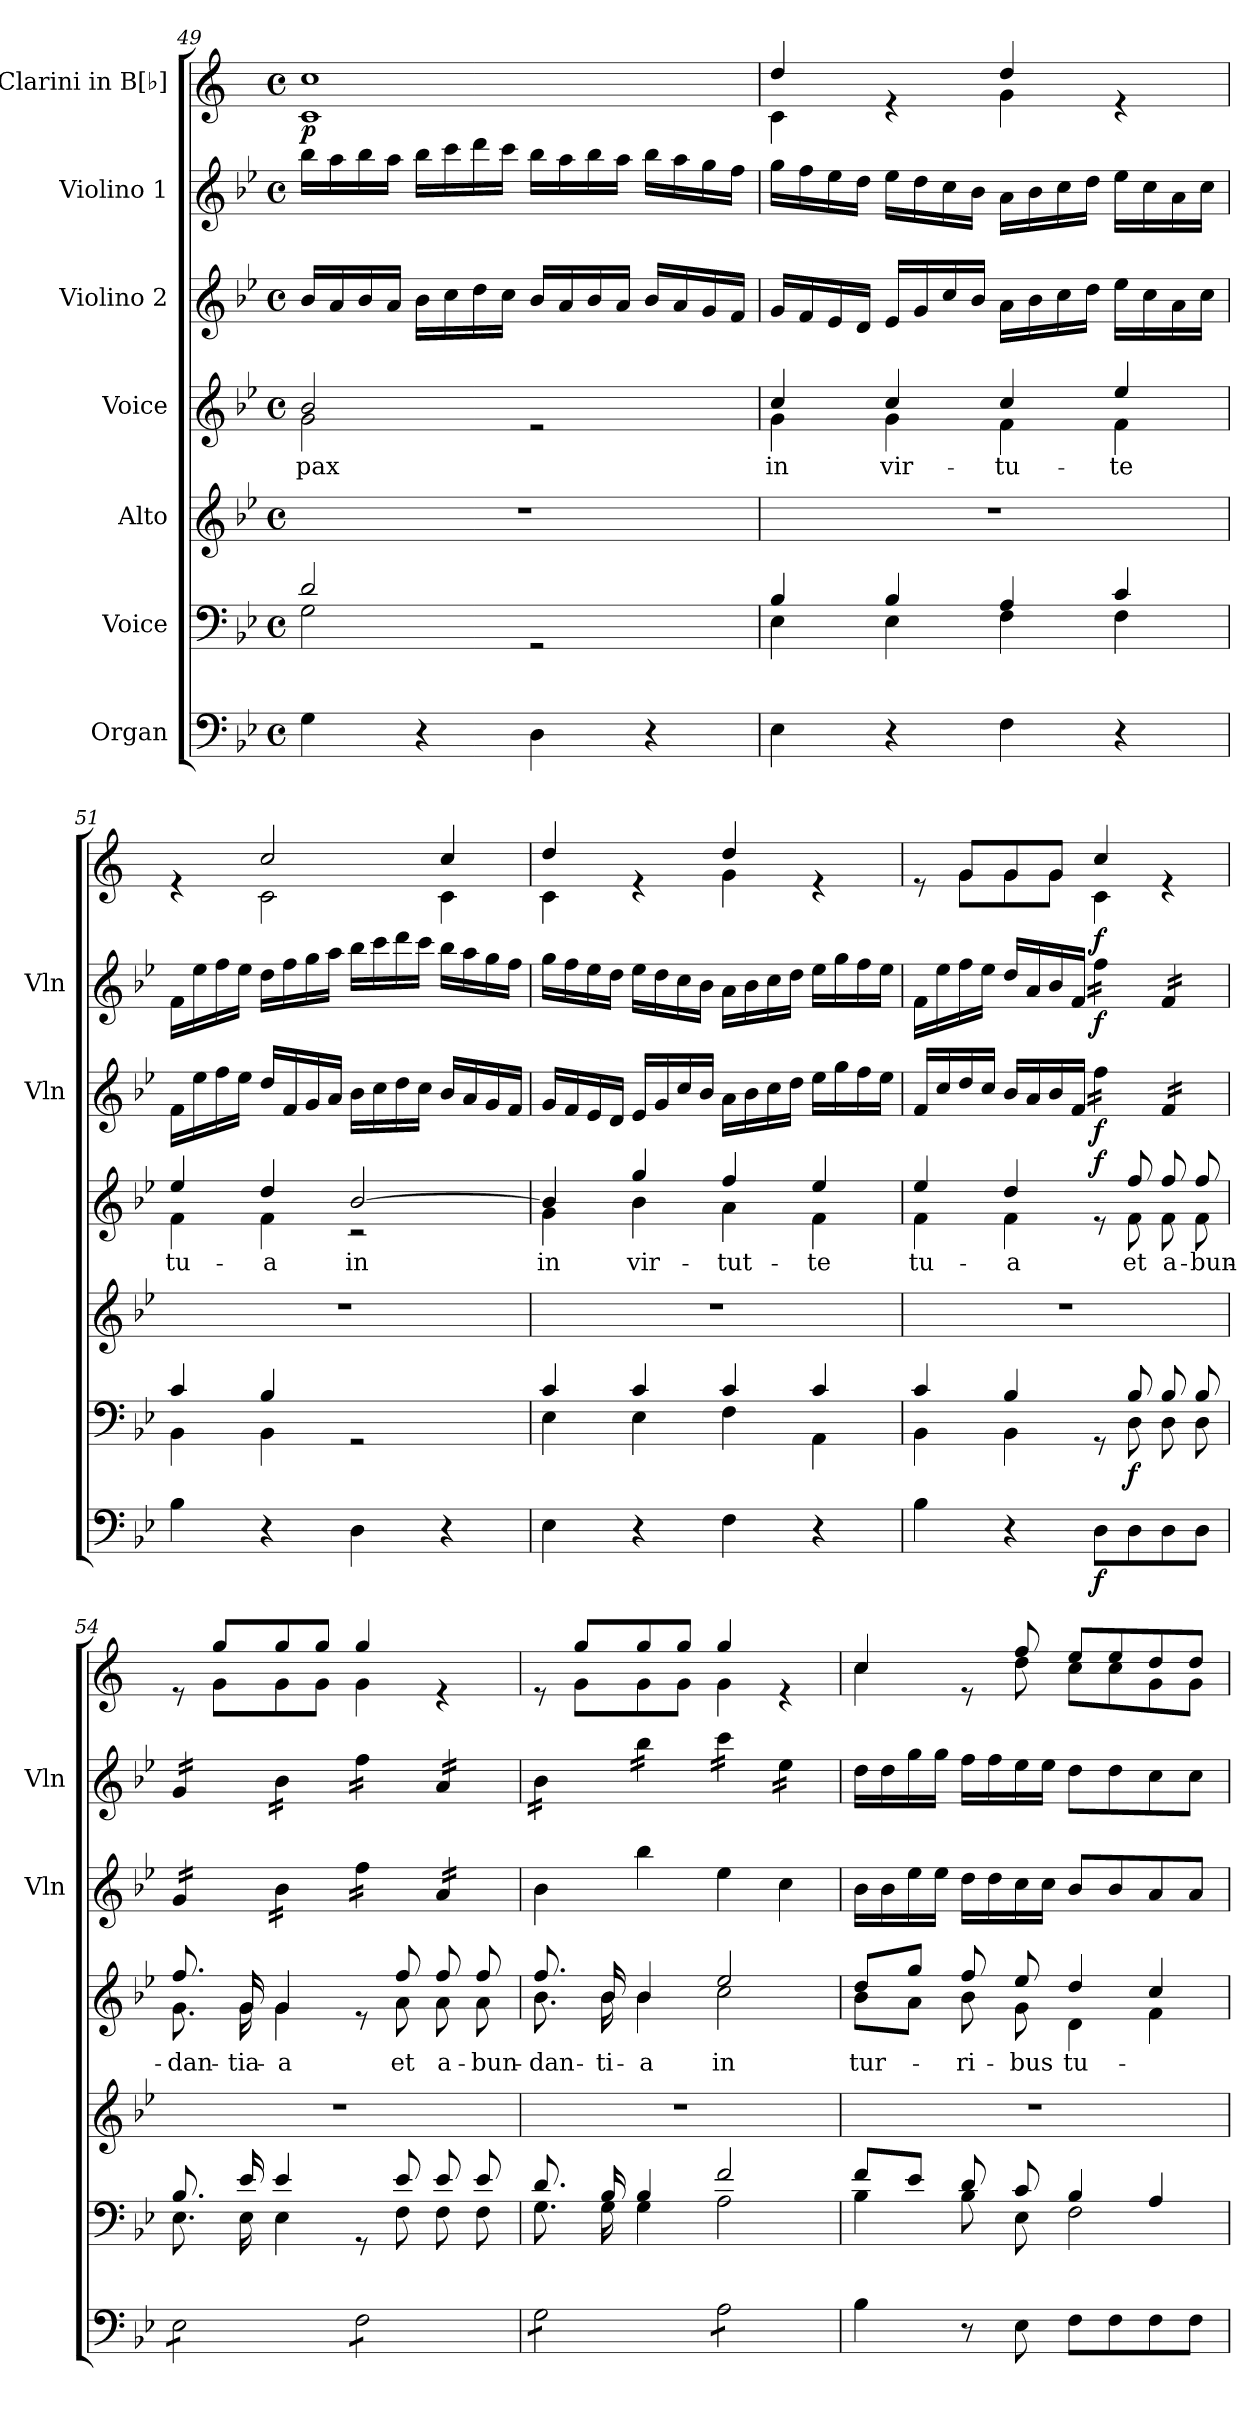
**kern	**dynam	**kern	**dynam	**kern	**kern	**text	**dynam	**kern	**dynam	**kern	**dynam	**kern	**dynam
*part7	*part7	*part6	*part6	*part5	*part4	*part4	*part4	*part3	*part3	*part2	*part2	*part1	*part1
*staff7	*staff7	*staff6	*staff6	*staff5	*staff4	*staff4	*staff4	*staff3	*staff3	*staff2	*staff2	*staff1	*staff1
*I"Organ	*	*I"Voice	*	*I"Alto	*I"Voice	*	*	*I"Violino 2	*	*I"Violino 1	*	*I"Clarini in B[♭]	*
*	*	*	*	*	*	*	*	*I'Vln	*	*I'Vln	*	*	*
!!LO:LB:g=z
*clefF4	*	*clefF4	*	*clefG2	*clefG2	*	*	*clefG2	*	*clefG2	*	*clefG2	*
*	*	*	*	*	*	*	*	*	*	*	*	*ITrd1c2	*
*k[b-e-]	*	*k[b-e-]	*	*k[b-e-]	*k[b-e-]	*	*	*k[b-e-]	*	*k[b-e-]	*	*k[b-e-]	*
*M4/4	*	*M4/4	*	*M4/4	*M4/4	*	*	*M4/4	*	*M4/4	*	*M4/4	*
*met(c)	*	*met(c)	*	*met(c)	*met(c)	*	*	*met(c)	*	*met(c)	*	*met(c)	*
=49	=49	=49	=49	=49	=49	=49	=49	=49	=49	=49	=49	=49	=49
*	*	*^	*	*	*	*	*	*	*	*	*	*	*
!	!	!	!	!	!	!	!LO:LY:b	!	!	!	!	!	!	!LO:DY:b
*	*	*	*	*	*	*^	*	*	*	*	*	*	*^	*
4G\	.	2d/	2G\	.	1r	2b-/	2g\	pax	.	16b-/LL	.	16bb-\LL	.	1b-	1B-	p
.	.	.	.	.	.	.	.	.	.	16a/	.	16aa\	.	.	.	.
.	.	.	.	.	.	.	.	.	.	16b-/	.	16bb-\	.	.	.	.
.	.	.	.	.	.	.	.	.	.	16a/JJ	.	16aa\JJ	.	.	.	.
4r	.	.	.	.	.	.	.	.	.	16b-\LL	.	16bb-\LL	.	.	.	.
.	.	.	.	.	.	.	.	.	.	16cc\	.	16ccc\	.	.	.	.
.	.	.	.	.	.	.	.	.	.	16dd\	.	16ddd\	.	.	.	.
.	.	.	.	.	.	.	.	.	.	16cc\JJ	.	16ccc\JJ	.	.	.	.
4D\	.	2rGG	2ryy	.	.	2re	2ryy	.	.	16b-/LL	.	16bb-\LL	.	.	.	.
.	.	.	.	.	.	.	.	.	.	16a/	.	16aa\	.	.	.	.
.	.	.	.	.	.	.	.	.	.	16b-/	.	16bb-\	.	.	.	.
.	.	.	.	.	.	.	.	.	.	16a/JJ	.	16aa\JJ	.	.	.	.
4r	.	.	.	.	.	.	.	.	.	16b-/LL	.	16bb-\LL	.	.	.	.
.	.	.	.	.	.	.	.	.	.	16a/	.	16aa\	.	.	.	.
.	.	.	.	.	.	.	.	.	.	16g/	.	16gg\	.	.	.	.
.	.	.	.	.	.	.	.	.	.	16f/JJ	.	16ff\JJ	.	.	.	.
=50	=50	=50	=50	=50	=50	=50	=50	=50	=50	=50	=50	=50	=50	=50	=50	=50
!	!	!	!	!	!	!	!	!LO:LY:b	!	!	!	!	!	!	!	!
4E-\	.	4B-/	4E-\	.	1r	4cc/	4g\	in	.	16g/LL	.	16gg\LL	.	4cc/	4B-\	.
.	.	.	.	.	.	.	.	.	.	16f/	.	16ff\	.	.	.	.
.	.	.	.	.	.	.	.	.	.	16e-/	.	16ee-\	.	.	.	.
.	.	.	.	.	.	.	.	.	.	16d/JJ	.	16dd\JJ	.	.	.	.
!	!	!	!	!	!	!	!	!LO:LY:b	!	!	!	!	!	!	!	!
4r	.	4B-/	4E-\	.	.	4cc/	4g\	vir-	.	16e-/LL	.	16ee-\LL	.	4re	4ryy	.
.	.	.	.	.	.	.	.	.	.	16g/	.	16dd\	.	.	.	.
.	.	.	.	.	.	.	.	.	.	16cc/	.	16cc\	.	.	.	.
.	.	.	.	.	.	.	.	.	.	16b-/JJ	.	16b-\JJ	.	.	.	.
!	!	!	!	!	!	!	!	!LO:LY:b	!	!	!	!	!	!	!	!
4F\	.	4A/	4F\	.	.	4cc/	4f\	-tu-	.	16a\LL	.	16a\LL	.	4cc/	4f\	.
.	.	.	.	.	.	.	.	.	.	16b-\	.	16b-\	.	.	.	.
.	.	.	.	.	.	.	.	.	.	16cc\	.	16cc\	.	.	.	.
.	.	.	.	.	.	.	.	.	.	16dd\JJ	.	16dd\JJ	.	.	.	.
!	!	!	!	!	!	!	!	!LO:LY:b	!	!	!	!	!	!	!	!
4r	.	4c/	4F\	.	.	4ee-/	4f\	-te	.	16ee-\LL	.	16ee-\LL	.	4re	4ryy	.
.	.	.	.	.	.	.	.	.	.	16cc\	.	16cc\	.	.	.	.
.	.	.	.	.	.	.	.	.	.	16a\	.	16a\	.	.	.	.
.	.	.	.	.	.	.	.	.	.	16cc\JJ	.	16cc\JJ	.	.	.	.
=51	=51	=51	=51	=51	=51	=51	=51	=51	=51	=51	=51	=51	=51	=51	=51	=51
!	!	!	!	!	!	!	!	!LO:LY:b	!	!	!	!	!	!	!	!
4B-\	.	4c/	4BB-\	.	1r	4ee-/	4f\	tu-	.	16f\LL	.	16f\LL	.	4re	4ryy	.
.	.	.	.	.	.	.	.	.	.	16ee-\	.	16ee-\	.	.	.	.
.	.	.	.	.	.	.	.	.	.	16ff\	.	16ff\	.	.	.	.
.	.	.	.	.	.	.	.	.	.	16ee-\JJ	.	16ee-\JJ	.	.	.	.
!	!	!	!	!	!	!	!	!LO:LY:b	!	!	!	!	!	!	!	!
4r	.	4B-/	4BB-\	.	.	4dd/	4f\	-a	.	16dd/LL	.	16dd\LL	.	2b-/	2B-\	.
.	.	.	.	.	.	.	.	.	.	16f/	.	16ff\	.	.	.	.
.	.	.	.	.	.	.	.	.	.	16g/	.	16gg\	.	.	.	.
.	.	.	.	.	.	.	.	.	.	16a/JJ	.	16aa\JJ	.	.	.	.
!	!	!	!	!	!	!	!	!LO:LY:b	!	!	!	!	!	!	!	!
4D\	.	2rGG	2ryy	.	.	[2b-/	2r	in	.	16b-\LL	.	16bb-\LL	.	.	.	.
.	.	.	.	.	.	.	.	.	.	16cc\	.	16ccc\	.	.	.	.
.	.	.	.	.	.	.	.	.	.	16dd\	.	16ddd\	.	.	.	.
.	.	.	.	.	.	.	.	.	.	16cc\JJ	.	16ccc\JJ	.	.	.	.
4r	.	.	.	.	.	.	.	.	.	16b-/LL	.	16bb-\LL	.	4b-/	4B-\	.
.	.	.	.	.	.	.	.	.	.	16a/	.	16aa\	.	.	.	.
.	.	.	.	.	.	.	.	.	.	16g/	.	16gg\	.	.	.	.
.	.	.	.	.	.	.	.	.	.	16f/JJ	.	16ff\JJ	.	.	.	.
!!LO:PB:g=z	!!
=52	=52	=52	=52	=52	=52	=52	=52	=52	=52	=52	=52	=52	=52	=52	=52	=52
!	!	!	!	!	!	!	!	!LO:LY:b	!	!	!	!	!	!	!	!
4E-\	.	4c/	4E-\	.	1r	4b-/]	4g\	in	.	16g/LL	.	16gg\LL	.	4cc/	4B-\	.
.	.	.	.	.	.	.	.	.	.	16f/	.	16ff\	.	.	.	.
.	.	.	.	.	.	.	.	.	.	16e-/	.	16ee-\	.	.	.	.
.	.	.	.	.	.	.	.	.	.	16d/JJ	.	16dd\JJ	.	.	.	.
!	!	!	!	!	!	!	!	!LO:LY:b	!	!	!	!	!	!	!	!
4r	.	4c/	4E-\	.	.	4gg/	4b-\	vir-	.	16e-/LL	.	16ee-\LL	.	4re	4ryy	.
.	.	.	.	.	.	.	.	.	.	16g/	.	16dd\	.	.	.	.
.	.	.	.	.	.	.	.	.	.	16cc/	.	16cc\	.	.	.	.
.	.	.	.	.	.	.	.	.	.	16b-/JJ	.	16b-\JJ	.	.	.	.
!	!	!	!	!	!	!	!	!LO:LY:b	!	!	!	!	!	!	!	!
4F\	.	4c/	4F\	.	.	4ff/	4a\	-tut-	.	16a\LL	.	16a\LL	.	4cc/	4f\	.
.	.	.	.	.	.	.	.	.	.	16b-\	.	16b-\	.	.	.	.
.	.	.	.	.	.	.	.	.	.	16cc\	.	16cc\	.	.	.	.
.	.	.	.	.	.	.	.	.	.	16dd\JJ	.	16dd\JJ	.	.	.	.
!	!	!	!	!	!	!	!	!LO:LY:b	!	!	!	!	!	!	!	!
4r	.	4c/	4AA\	.	.	4ee-/	4f\	-te	.	16ee-\LL	.	16ee-\LL	.	4re	4ryy	.
.	.	.	.	.	.	.	.	.	.	16gg\	.	16gg\	.	.	.	.
.	.	.	.	.	.	.	.	.	.	16ff\	.	16ff\	.	.	.	.
.	.	.	.	.	.	.	.	.	.	16ee-\JJ	.	16ee-\JJ	.	.	.	.
=53	=53	=53	=53	=53	=53	=53	=53	=53	=53	=53	=53	=53	=53	=53	=53	=53
!	!	!	!	!	!	!	!	!LO:LY:b	!	!	!	!	!	!	!	!
4B-\	.	4c/	4BB-\	.	1r	4ee-/	4f\	tu-	.	16f/LL	.	16f\LL	.	8re	8ryy	.
.	.	.	.	.	.	.	.	.	.	16cc/	.	16ee-\	.	.	.	.
.	.	.	.	.	.	.	.	.	.	16dd/	.	16ff\	.	8f/L	8f\L	.
.	.	.	.	.	.	.	.	.	.	16cc/JJ	.	16ee-\JJ	.	.	.	.
!	!	!	!	!	!	!	!	!LO:LY:b	!	!	!	!	!	!	!	!
4r	.	4B-/	4BB-\	.	.	4dd/	4f\	-a	.	16b-/LL	.	16dd/LL	.	8f/	8f\	.
.	.	.	.	.	.	.	.	.	.	16a/	.	16a/	.	.	.	.
.	.	.	.	.	.	.	.	.	.	16b-/	.	16b-/	.	8f/J	8f\J	.
.	.	.	.	.	.	.	.	.	.	16f/JJ	.	16f/JJ	.	.	.	.
!	!LO:DY:b	!	!	!	!	!	!	!	!LO:DY:b	!	!LO:DY:b	!	!LO:DY:b	!	!	!LO:DY:b
*	*	*	*	*	*	*	*	*	*	*tremolo	*	*	*	*	*	*
*	*	*	*	*	*	*	*	*	*	*	*	*tremolo	*	*	*	*
8D\L	f	8rGG	8ryy	.	.	8re	8ryy	.	f	16ff\LL	f	16ff\LL	f	4b-/	4B-\	f
.	.	.	.	.	.	.	.	.	.	16ff\	.	16ff\	.	.	.	.
!	!	!	!	!LO:DY:b	!	!	!	!LO:LY:b	!	!	!	!	!	!	!	!
8D\	.	8B-/	8D\	f	.	8ff/	8f\	et	.	16ff\	.	16ff\	.	.	.	.
.	.	.	.	.	.	.	.	.	.	16ff\JJ	.	16ff\JJ	.	.	.	.
!	!	!	!	!	!	!	!	!LO:LY:b	!	!	!	!	!	!	!	!
8D\	.	8B-/	8D\	.	.	8ff/	8f\	a-	.	16f/LL	.	16f/LL	.	4re	4ryy	.
.	.	.	.	.	.	.	.	.	.	16f/	.	16f/	.	.	.	.
!	!	!	!	!	!	!	!	!LO:LY:b	!	!	!	!	!	!	!	!
8D\J	.	8B-/	8D\	.	.	8ff/	8f\	-bun-	.	16f/	.	16f/	.	.	.	.
.	.	.	.	.	.	.	.	.	.	16f/JJ	.	16f/JJ	.	.	.	.
=54	=54	=54	=54	=54	=54	=54	=54	=54	=54	=54	=54	=54	=54	=54	=54	=54
!	!	!	!	!	!	!	!	!LO:LY:b	!	!	!	!	!	!	!	!
*tremolo	*	*	*	*	*	*	*	*	*	*	*	*	*	*	*	*
8E-\L	.	8.B-/	8.E-\	.	1r	8.ff/	8.g\	-dan-	.	16g/LL	.	16g/LL	.	8re	8ryy	.
.	.	.	.	.	.	.	.	.	.	16g/	.	16g/	.	.	.	.
8E-\	.	.	.	.	.	.	.	.	.	16g/	.	16g/	.	8ff/L	8f\L	.
!	!	!	!	!	!	!	!	!LO:LY:b	!	!	!	!	!	!	!	!
.	.	16e-/	16E-\	.	.	16g/	16g\	-tia-	.	16g/JJ	.	16g/JJ	.	.	.	.
!	!	!	!	!	!	!	!	!LO:LY:b	!	!	!	!	!	!	!	!
8E-\	.	4e-/	4E-\	.	.	4g/	4g\	-a	.	16b-\LL	.	16b-\LL	.	8ff/	8f\	.
.	.	.	.	.	.	.	.	.	.	16b-\	.	16b-\	.	.	.	.
8E-\J	.	.	.	.	.	.	.	.	.	16b-\	.	16b-\	.	8ff/J	8f\J	.
.	.	.	.	.	.	.	.	.	.	16b-\JJ	.	16b-\JJ	.	.	.	.
8F\L	.	8rGG	8ryy	.	.	8re	8ryy	.	.	16ff\LL	.	16ff\LL	.	4ff/	4f\	.
.	.	.	.	.	.	.	.	.	.	16ff\	.	16ff\	.	.	.	.
!	!	!	!	!	!	!	!	!LO:LY:b	!	!	!	!	!	!	!	!
8F\	.	8e-/	8F\	.	.	8ff/	8a\	et	.	16ff\	.	16ff\	.	.	.	.
.	.	.	.	.	.	.	.	.	.	16ff\JJ	.	16ff\JJ	.	.	.	.
!	!	!	!	!	!	!	!	!LO:LY:b	!	!	!	!	!	!	!	!
8F\	.	8e-/	8F\	.	.	8ff/	8a\	a-	.	16a/LL	.	16a/LL	.	4re	4ryy	.
.	.	.	.	.	.	.	.	.	.	16a/	.	16a/	.	.	.	.
!	!	!	!	!	!	!	!	!LO:LY:b	!	!	!	!	!	!	!	!
8F\J	.	8e-/	8F\	.	.	8ff/	8a\	-bun-	.	16a/	.	16a/	.	.	.	.
.	.	.	.	.	.	.	.	.	.	16a/JJ	.	16a/JJ	.	.	.	.
*	*	*	*	*	*	*	*	*	*	*Xtremolo	*	*	*	*	*	*
=55	=55	=55	=55	=55	=55	=55	=55	=55	=55	=55	=55	=55	=55	=55	=55	=55
!	!	!	!	!	!	!	!	!LO:LY:b	!	!	!	!	!	!	!	!
8G\L	.	8.d/	8.G\	.	1r	8.ff/	8.b-\	-dan-	.	4b-\	.	16b-\LL	.	8re	8ryy	.
.	.	.	.	.	.	.	.	.	.	.	.	16b-\	.	.	.	.
8G\	.	.	.	.	.	.	.	.	.	.	.	16b-\	.	8ff/L	8f\L	.
!	!	!	!	!	!	!	!	!LO:LY:b	!	!	!	!	!	!	!	!
.	.	16B-/	16G\	.	.	16b-/	16b-\	-ti-	.	.	.	16b-\JJ	.	.	.	.
!	!	!	!	!	!	!	!	!LO:LY:b	!	!	!	!	!	!	!	!
8G\	.	4B-/	4G\	.	.	4b-/	4b-\	-a	.	4bb-\	.	16bb-\LL	.	8ff/	8f\	.
.	.	.	.	.	.	.	.	.	.	.	.	16bb-\	.	.	.	.
8G\J	.	.	.	.	.	.	.	.	.	.	.	16bb-\	.	8ff/J	8f\J	.
.	.	.	.	.	.	.	.	.	.	.	.	16bb-\JJ	.	.	.	.
!	!	!	!	!	!	!	!	!LO:LY:b	!	!	!	!	!	!	!	!
8A\L	.	2f/	2A\	.	.	2ee-/	2cc\	in	.	4ee-\	.	16ccc\LL	.	4ff/	4f\	.
.	.	.	.	.	.	.	.	.	.	.	.	16ccc\	.	.	.	.
8A\	.	.	.	.	.	.	.	.	.	.	.	16ccc\	.	.	.	.
.	.	.	.	.	.	.	.	.	.	.	.	16ccc\JJ	.	.	.	.
8A\	.	.	.	.	.	.	.	.	.	4cc\	.	16ee-\LL	.	4re	4ryy	.
.	.	.	.	.	.	.	.	.	.	.	.	16ee-\	.	.	.	.
8A\J	.	.	.	.	.	.	.	.	.	.	.	16ee-\	.	.	.	.
*Xtremolo	*	*	*	*	*	*	*	*	*	*	*	*	*	*	*	*
.	.	.	.	.	.	.	.	.	.	.	.	16ee-\JJ	.	.	.	.
*	*	*	*	*	*	*	*	*	*	*	*	*Xtremolo	*	*	*	*
!!LO:LB:g=z	!!
=56	=56	=56	=56	=56	=56	=56	=56	=56	=56	=56	=56	=56	=56	=56	=56	=56
!	!	!	!	!	!	!	!	!LO:LY:b	!	!	!	!	!	!	!	!
4B-\	.	8f/L	4B-\	.	1r	8dd/L	8b-\L	tur-	.	16b-\LL	.	16dd\LL	.	4b-/	4b-\	.
.	.	.	.	.	.	.	.	.	.	16b-\	.	16dd\	.	.	.	.
.	.	8e-/J	.	.	.	8gg/J	8a\J	.	.	16ee-\	.	16gg\	.	.	.	.
.	.	.	.	.	.	.	.	.	.	16ee-\JJ	.	16gg\JJ	.	.	.	.
!	!	!	!	!	!	!	!	!LO:LY:b	!	!	!	!	!	!	!	!
8r	.	8d/	8B-\	.	.	8ff/	8b-\	-ri-	.	16dd\LL	.	16ff\LL	.	8re	8ryy	.
.	.	.	.	.	.	.	.	.	.	16dd\	.	16ff\	.	.	.	.
!	!	!	!	!	!	!	!	!LO:LY:b	!	!	!	!	!	!	!	!
8E-\	.	8c/	8E-\	.	.	8ee-/	8g\	-bus	.	16cc\	.	16ee-\	.	8ee-/	8cc\	.
.	.	.	.	.	.	.	.	.	.	16cc\JJ	.	16ee-\JJ	.	.	.	.
!	!	!	!	!	!	!	!	!LO:LY:b	!	!	!	!	!	!	!	!
8F\L	.	4B-/	2F\	.	.	4dd/	4d\	tu-	.	8b-/L	.	8dd\L	.	8dd/L	8b-\L	.
8F\	.	.	.	.	.	.	.	.	.	8b-/	.	8dd\	.	8dd/	8b-\	.
8F\	.	4A/	.	.	.	4cc/	4f\	.	.	8a/	.	8cc\	.	8cc/	8f\	.
8F\J	.	.	.	.	.	.	.	.	.	8a/J	.	8cc\J	.	8cc/J	8f\J	.
*	*	*v	*v	*	*	*v	*v	*	*	*	*	*	*	*v	*v	*
=	=	=	=	=	=	=	=	=	=	=	=	=	=
*-	*-	*-	*-	*-	*-	*-	*-	*-	*-	*-	*-	*-	*-
